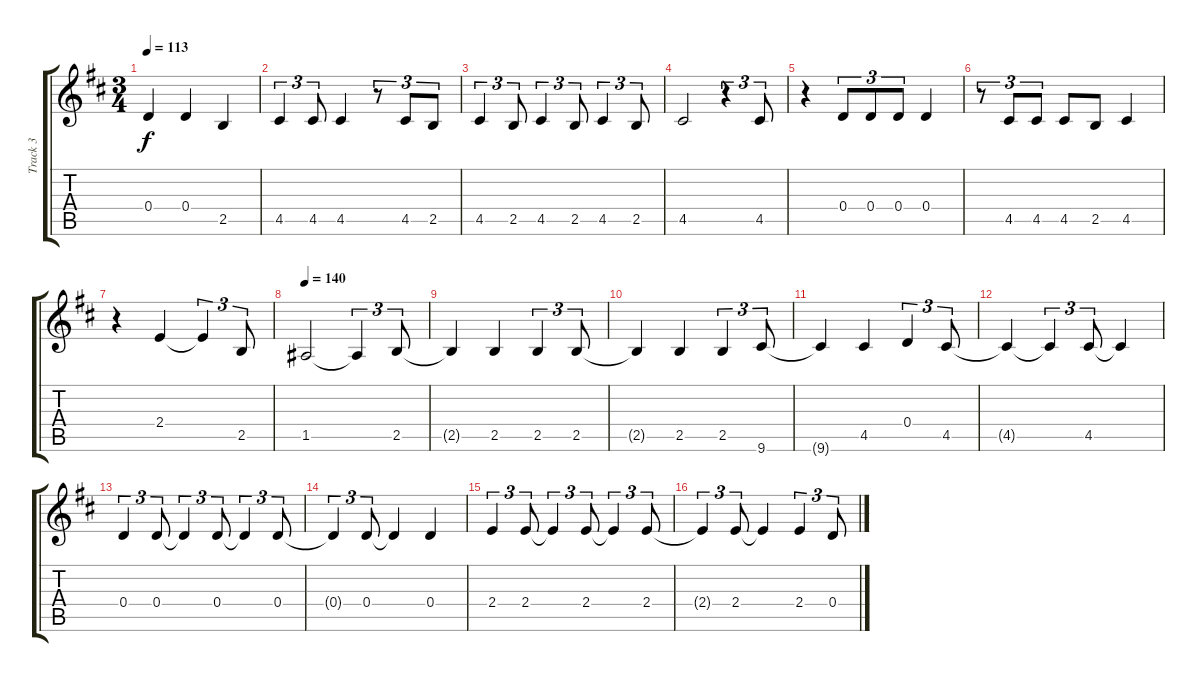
\track ("Track 3" "Track 3") {instrument baritonesax}
\staff {score tabs}
\tuning (E5 B4 G4 D4 A3 E3) {hide}
\ts (3 4)
\tempo 113
\clef g2
\ks d
0.4.4{dy f} 0.4.4 2.5.4 |
4.5.4{tu (3 2)} 4.5.8{tu (3 2)} 4.5.4 r.8{tu (3 2)} 4.5.8{tu (3 2)} 2.5.8{tu (3 2)} |
4.5.4{tu (3 2)} 2.5.8{tu (3 2)} 4.5.4{tu (3 2)} 2.5.8{tu (3 2)} 4.5.4{tu (3 2)} 2.5.8{tu (3 2)} |
4.5.2 r.4{tu (3 2)} 4.5.8{tu (3 2)} |
r.4 0.4.8{tu (3 2)} 0.4.8{tu (3 2)} 0.4.8{tu (3 2)} 0.4.4 |
r.8{tu (3 2)} 4.5.8{tu (3 2)} 4.5.8{tu (3 2)} 4.5.8 2.5.8 4.5.4 |
r.4 2.4.4 2.4{t}.4{tu (3 2)} 2.5.8{tu (3 2)} |
\tempo 140
1.5.2 1.5{t}.4{tu (3 2)} 2.5.8{tu (3 2)} |
2.5{t}.4 2.5.4 2.5.4{tu (3 2)} 2.5.8{tu (3 2)} |
2.5{t}.4 2.5.4 2.5.4{tu (3 2)} 9.6.8{tu (3 2)} |
9.6{t}.4 4.5.4 0.4.4{tu (3 2)} 4.5.8{tu (3 2)} |
4.5{t}.4 4.5{t}.4{tu (3 2)} 4.5.8{tu (3 2)} 4.5{t}.4 |
0.4.4{tu (3 2)} 0.4.8{tu (3 2)} 0.4{t}.4{tu (3 2)} 0.4.8{tu (3 2)} 0.4{t}.4{tu (3 2)} 0.4.8{tu (3 2)} |
0.4{t}.4{tu (3 2)} 0.4.8{tu (3 2)} 0.4{t}.4 0.4.4 |
2.4.4{tu (3 2)} 2.4.8{tu (3 2)} 2.4{t}.4{tu (3 2)} 2.4.8{tu (3 2)} 2.4{t}.4{tu (3 2)} 2.4.8{tu (3 2)} |
2.4{t}.4{tu (3 2)} 2.4.8{tu (3 2)} 2.4{t}.4 2.4.4{tu (3 2)} 0.4.8{tu (3 2)}
